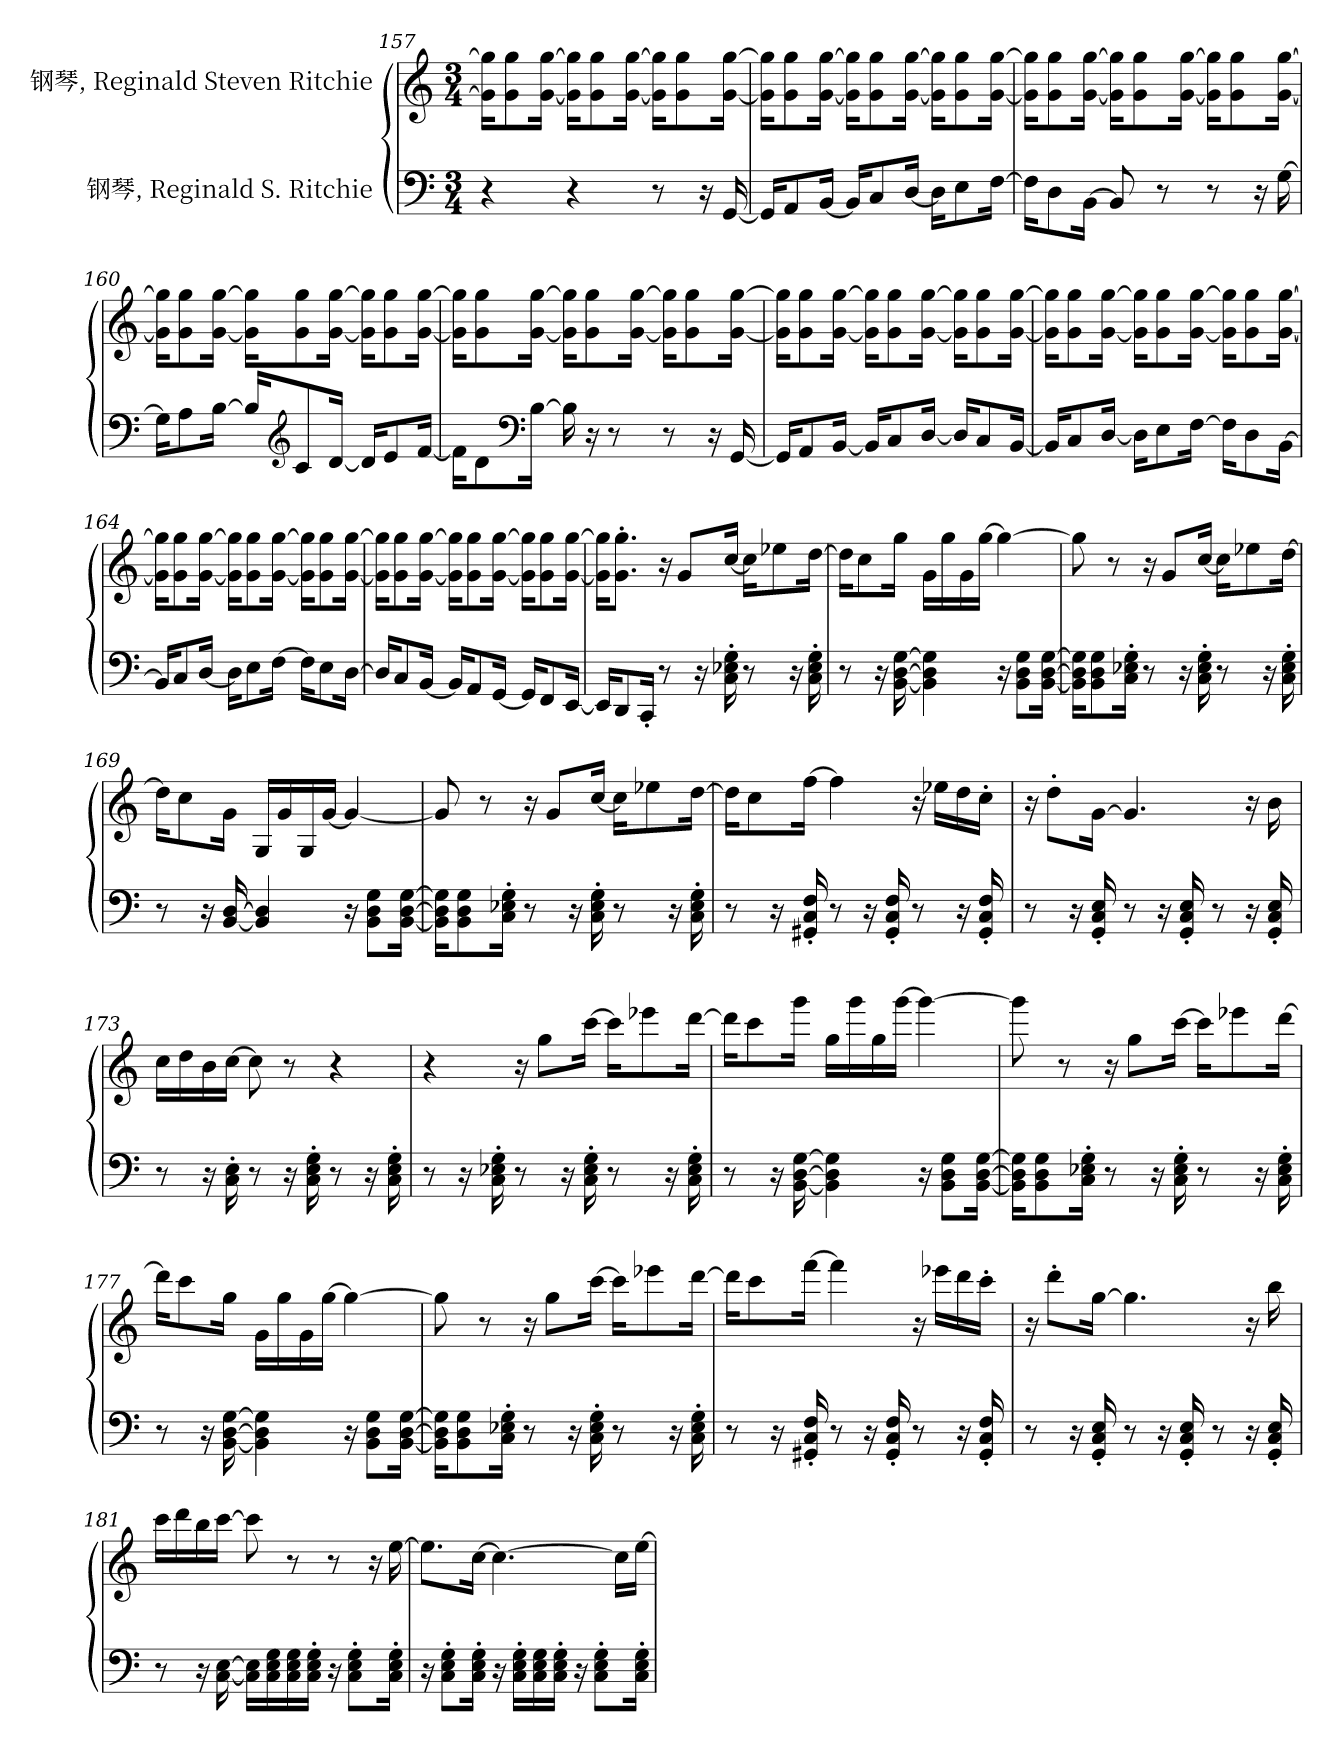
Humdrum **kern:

**kern	**kern
*part2	*part1
*staff2	*staff1
*I"钢琴, Reginald S. Ritchie	*I"钢琴, Reginald Steven Ritchie
!!LO:LB:g=z
*clefF4	*clefG2
*k[]	*k[]
*M3/4	*M3/4
=157	=157
4r	16g\] 16gg\]KL
.	8g\ 8gg\
.	[16g\ [16gg\Jk
4r	16g\] 16gg\]KL
.	8g\ 8gg\
.	[16g\ [16gg\Jk
8r	16g\] 16gg\]KL
.	8g\ 8gg\
16r	.
[16GG/	[16g\ [16gg\Jk
=158	=158
16GG/KL]	16g\] 16gg\]KL
8AA/	8g\ 8gg\
[16BB/Jk	[16g\ [16gg\Jk
16BB/KL]	16g\] 16gg\]KL
8C/	8g\ 8gg\
[16D/Jk	[16g\ [16gg\Jk
16D\KL]	16g\] 16gg\]KL
8E\	8g\ 8gg\
[16F\Jk	[16g\ [16gg\Jk
=159	=159
16F\KL]	16g\] 16gg\]KL
8D\	8g\ 8gg\
[16BB\Jk	[16g\ [16gg\Jk
8BB/]	16g\] 16gg\]KL
.	8g\ 8gg\
8r	.
.	[16g\ [16gg\Jk
8r	16g\] 16gg\]KL
.	8g\ 8gg\
16r	.
[16G\	[16g\ [16gg\Jk
!!LO:LB:g=z
=160	=160
16G\KL]	16g\] 16gg\]KL
8A\	8g\ 8gg\
[16B\Jk	[16g\ [16gg\Jk
16B/KL]	16g\] 16gg\]KL
*clefG2	*
8c/	8g\ 8gg\
[16d/Jk	[16g\ [16gg\Jk
16d/KL]	16g\] 16gg\]KL
8e/	8g\ 8gg\
[16f/Jk	[16g\ [16gg\Jk
=161	=161
16f\KL]	16g\] 16gg\]KL
8d\	8g\ 8gg\
*clefF4	*
[16B\Jk	[16g\ [16gg\Jk
16B\]	16g\] 16gg\]KL
16r	8g\ 8gg\
8r	.
.	[16g\ [16gg\Jk
8r	16g\] 16gg\]KL
.	8g\ 8gg\
16r	.
[16GG/	[16g\ [16gg\Jk
=162	=162
16GG/KL]	16g\] 16gg\]KL
8AA/	8g\ 8gg\
[16BB/Jk	[16g\ [16gg\Jk
16BB/KL]	16g\] 16gg\]KL
8C/	8g\ 8gg\
[16D/Jk	[16g\ [16gg\Jk
16D/KL]	16g\] 16gg\]KL
8C/	8g\ 8gg\
[16BB/Jk	[16g\ [16gg\Jk
!!LO:LB:g=z
=163	=163
16BB/KL]	16g\] 16gg\]KL
8C/	8g\ 8gg\
[16D/Jk	[16g\ [16gg\Jk
16D\KL]	16g\] 16gg\]KL
8E\	8g\ 8gg\
[16F\Jk	[16g\ [16gg\Jk
16F\KL]	16g\] 16gg\]KL
8D\	8g\ 8gg\
[16BB\Jk	[16g\ [16gg\Jk
=164	=164
16BB/KL]	16g\] 16gg\]KL
8C/	8g\ 8gg\
[16D/Jk	[16g\ [16gg\Jk
16D\KL]	16g\] 16gg\]KL
8E\	8g\ 8gg\
[16F\Jk	[16g\ [16gg\Jk
16F\KL]	16g\] 16gg\]KL
8E\	8g\ 8gg\
[16D\Jk	[16g\ [16gg\Jk
=165	=165
16D/KL]	16g\] 16gg\]KL
8C/	8g\ 8gg\
[16BB/Jk	[16g\ [16gg\Jk
16BB/KL]	16g\] 16gg\]KL
8AA/	8g\ 8gg\
[16GG/Jk	[16g\ [16gg\Jk
16GG/KL]	16g\] 16gg\]KL
8FF/	8g\ 8gg\
[16EE/Jk	[16g\ [16gg\Jk
=166	=166
16EE/KL]	16g\] 16gg\]KL
8DD/	8.g\' 8.gg\'J
16CC'/Jk	.
8r	16r
.	8g/L
16r	.
16C\' 16E-X\' 16G\'	[16cc/Jk
8r	16cc\KL]
.	8ee-X\
16r	.
16C\' 16E-\' 16G\'	[16dd\Jk
!!LO:PB:g=z
=167	=167
8r	16dd\KL]
.	8cc\
16r	.
[16BB\ [16D\ [16G\	16gg\Jk
4BB\] 4D\] 4G\]	16g\LL
.	16gg\
.	16g\
.	[16gg\JJ
16r	4gg\_
8BB\ 8D\ 8G\L	.
[16BB\ [16D\ [16G\Jk	.
=168	=168
16BB\] 16D\] 16G\]KL	8gg\]
8BB\ 8D\ 8G\	.
.	8r
16C\' 16E-X\' 16G\'Jk	.
8r	16r
.	8g/L
16r	.
16C\' 16E-\' 16G\'	[16cc/Jk
8r	16cc\KL]
.	8ee-X\
16r	.
16C\' 16E-\' 16G\'	[16dd\Jk
=169	=169
8r	16dd\KL]
.	8cc\
16r	.
[16BB/ [16D/	16g\Jk
4BB/] 4D/]	16G/LL
.	16g/
.	16G/
.	[16g/JJ
16r	4g/_
8BB\ 8D\ 8G\L	.
[16BB\ [16D\ [16G\Jk	.
!!LO:LB:g=z
=170	=170
16BB\] 16D\] 16G\]KL	8g/]
8BB\ 8D\ 8G\	.
.	8r
16C\' 16E-X\' 16G\'Jk	.
8r	16r
.	8g/L
16r	.
16C\' 16E-\' 16G\'	[16cc/Jk
8r	16cc\KL]
.	8ee-X\
16r	.
16C\' 16E-\' 16G\'	[16dd\Jk
=171	=171
8r	16dd\KL]
.	8cc\
16r	.
16GG#X/' 16C/' 16F/'	[16ff\Jk
8r	4ff\]
16r	.
16GG#/' 16C/' 16F/'	.
8r	16r
.	16ee-X\LL
16r	16dd\
16GG#/' 16C/' 16F/'	16cc'\JJ
=172	=172
8r	16r
.	8dd'\L
16r	.
16GG/' 16C/' 16E/'	[16g\Jk
8r	4.g/]
16r	.
16GG/' 16C/' 16E/'	.
8r	.
16r	16r
16GG/' 16C/' 16E/'	16b\
!!LO:LB:g=z
=173	=173
8r	16cc\LL
.	16dd\
16r	16b\
16C\' 16E\'	[16cc\JJ
8r	8cc\]
16r	8r
16C\' 16E\' 16G\'	.
8r	4r
16r	.
16C\' 16E\' 16G\'	.
=174	=174
8r	4r
16r	.
16C\' 16E-X\' 16G\'	.
8r	16r
.	8gg\L
16r	.
16C\' 16E-\' 16G\'	[16ccc\Jk
8r	16ccc\KL]
.	8eee-X\
16r	.
16C\' 16E-\' 16G\'	[16ddd\Jk
=175	=175
8r	16ddd\KL]
.	8ccc\
16r	.
[16BB\ [16D\ [16G\	16ggg\Jk
4BB\] 4D\] 4G\]	16gg\LL
.	16ggg\
.	16gg\
.	[16ggg\JJ
16r	4ggg\_
8BB\ 8D\ 8G\L	.
[16BB\ [16D\ [16G\Jk	.
=176	=176
16BB\] 16D\] 16G\]KL	8ggg\]
8BB\ 8D\ 8G\	.
.	8r
16C\' 16E-X\' 16G\'Jk	.
8r	16r
.	8gg\L
16r	.
16C\' 16E-\' 16G\'	[16ccc\Jk
8r	16ccc\KL]
.	8eee-X\
16r	.
16C\' 16E-\' 16G\'	[16ddd\Jk
!!LO:LB:g=z
=177	=177
8r	16ddd\KL]
.	8ccc\
16r	.
[16BB\ [16D\ [16G\	16gg\Jk
4BB\] 4D\] 4G\]	16g\LL
.	16gg\
.	16g\
.	[16gg\JJ
16r	4gg\_
8BB\ 8D\ 8G\L	.
[16BB\ [16D\ [16G\Jk	.
=178	=178
16BB\] 16D\] 16G\]KL	8gg\]
8BB\ 8D\ 8G\	.
.	8r
16C\' 16E-X\' 16G\'Jk	.
8r	16r
.	8gg\L
16r	.
16C\' 16E-\' 16G\'	[16ccc\Jk
8r	16ccc\KL]
.	8eee-X\
16r	.
16C\' 16E-\' 16G\'	[16ddd\Jk
=179	=179
8r	16ddd\KL]
.	8ccc\
16r	.
16GG#X/' 16C/' 16F/'	[16fff\Jk
8r	4fff\]
16r	.
16GG#/' 16C/' 16F/'	.
8r	16r
.	16eee-X\LL
16r	16ddd\
16GG#/' 16C/' 16F/'	16ccc'\JJ
!!LO:LB:g=z
=180	=180
8r	16r
.	8ddd'\L
16r	.
16GG/' 16C/' 16E/'	[16gg\Jk
8r	4.gg\]
16r	.
16GG/' 16C/' 16E/'	.
8r	.
16r	16r
16GG/' 16C/' 16E/'	16bb\
=181	=181
8r	16ccc\LL
.	16ddd\
16r	16bb\
[16C\ [16E\	[16ccc\JJ
16C\] 16E\]LL	8ccc\]
16C\ 16E\ 16G\	.
16C\ 16E\ 16G\	8r
16C\' 16E\' 16G\'JJ	.
16r	8r
8C\' 8E\' 8G\'L	.
.	16r
16C\' 16E\' 16G\'Jk	[16ee\
=182	=182
16r	8.ee\L]
8C\' 8E\' 8G\'L	.
16C\' 16E\' 16G\'Jk	[16cc\Jk
16r	4.cc\_
16C\' 16E\' 16G\'LL	.
16C\ 16E\ 16G\	.
16C\' 16E\' 16G\'JJ	.
16r	.
8C\' 8E\' 8G\'L	.
.	16cc\LL]
16C\' 16E\' 16G\'Jk	[16ee\JJ
=	=
*-	*-
